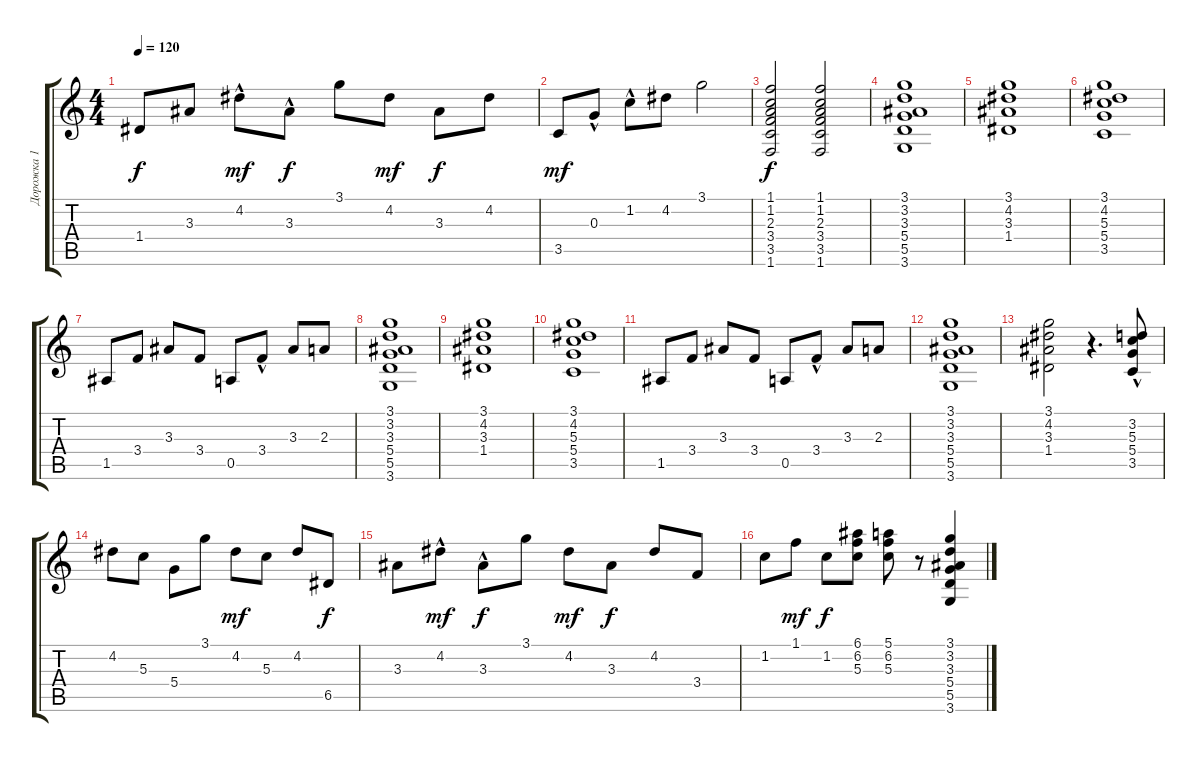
\track ("Дорожка 1" "Дорожка 1") {instrument acousticguitarsteel}
\staff {score tabs}
\tuning (E4 B3 G3 D3 A2 E2) {hide}
\ts (4 4)
\tempo 120
\clef g2
\ks c
1.4.8{dy f} 3.3.8 4.2{hac}.8{dy mf} 3.3{hac}.8{dy f} 3.1.8 4.2.8{dy mf} 3.3.8{dy f} 4.2.8 |
3.5.8{dy mf} 0.3{hac}.8 1.2{hac}.8 4.2.8 3.1.2 |
(1.1 1.2 2.3 3.4 3.5 1.6).2{dy f} (1.1 1.2 2.3 3.4 3.5 1.6).2 |
(3.1 3.2 3.3 5.4 5.5 3.6).1 |
(3.1 4.2 3.3 1.4).1 |
(3.1 4.2 5.3 5.4 3.5).1 |
1.5.8 3.4.8 3.3.8 3.4.8 0.5.8 3.4{hac}.8 3.3.8 2.3.8 |
(3.1 3.2 3.3 5.4 5.5 3.6).1 |
(3.1 4.2 3.3 1.4).1 |
(3.1 4.2 5.3 5.4 3.5).1 |
1.5.8 3.4.8 3.3.8 3.4.8 0.5.8 3.4{hac}.8 3.3.8 2.3.8 |
(3.1 3.2 3.3 5.4 5.5 3.6).1 |
(3.1 4.2 3.3 1.4).2 r.4{d} (3.2 5.3 5.4{hac} 3.5).8 |
4.2.8 5.3.8 5.4.8 3.1.8 4.2.8{dy mf} 5.3.8 4.2.8 6.5.8{dy f} |
3.3.8 4.2{hac}.8{dy mf} 3.3{hac}.8{dy f} 3.1.8 4.2.8{dy mf} 3.3.8{dy f} 4.2.8 3.4.8 |
1.2.8 1.1.8{dy mf} 1.2.8{dy f} (6.1 6.2 5.3).8 (5.1 6.2 5.3).8 r.8 (3.1 3.2 3.3 5.4 5.5 3.6).4
